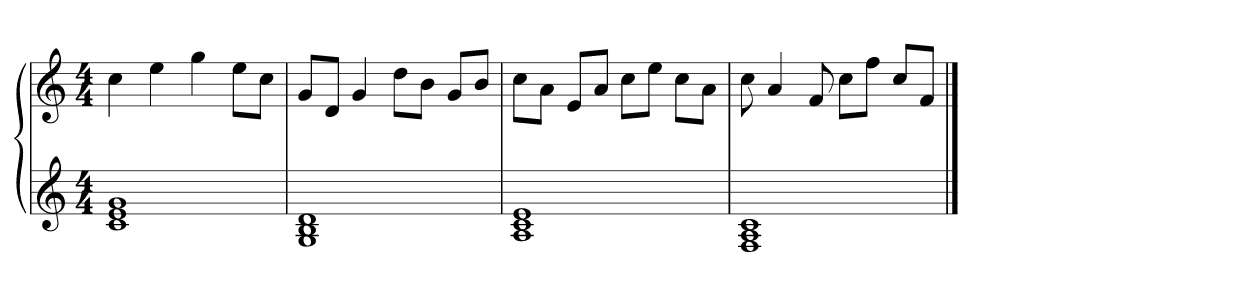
**kern	**kern
*part2	*part1
*staff2	*staff1
*clefG2	*clefG2
*M4/4	*M4/4
=1	=1
1c 1e 1g	4cc
.	4ee
.	4gg
.	8ee\L
.	8cc\J
=2	=2
1G 1B 1d	8g/L
.	8d/J
.	4g
.	8dd\L
.	8b\J
.	8g/L
.	8b/J
=3	=3
1A 1c 1e	8cc\L
.	8a\J
.	8e/L
.	8a/J
.	8cc\L
.	8ee\J
.	8cc\L
.	8a\J
=4	=4
1F 1A 1c	8cc
.	4a
.	8f
.	8cc\L
.	8ff\J
.	8cc/L
.	8f/J
==	==
*-	*-
